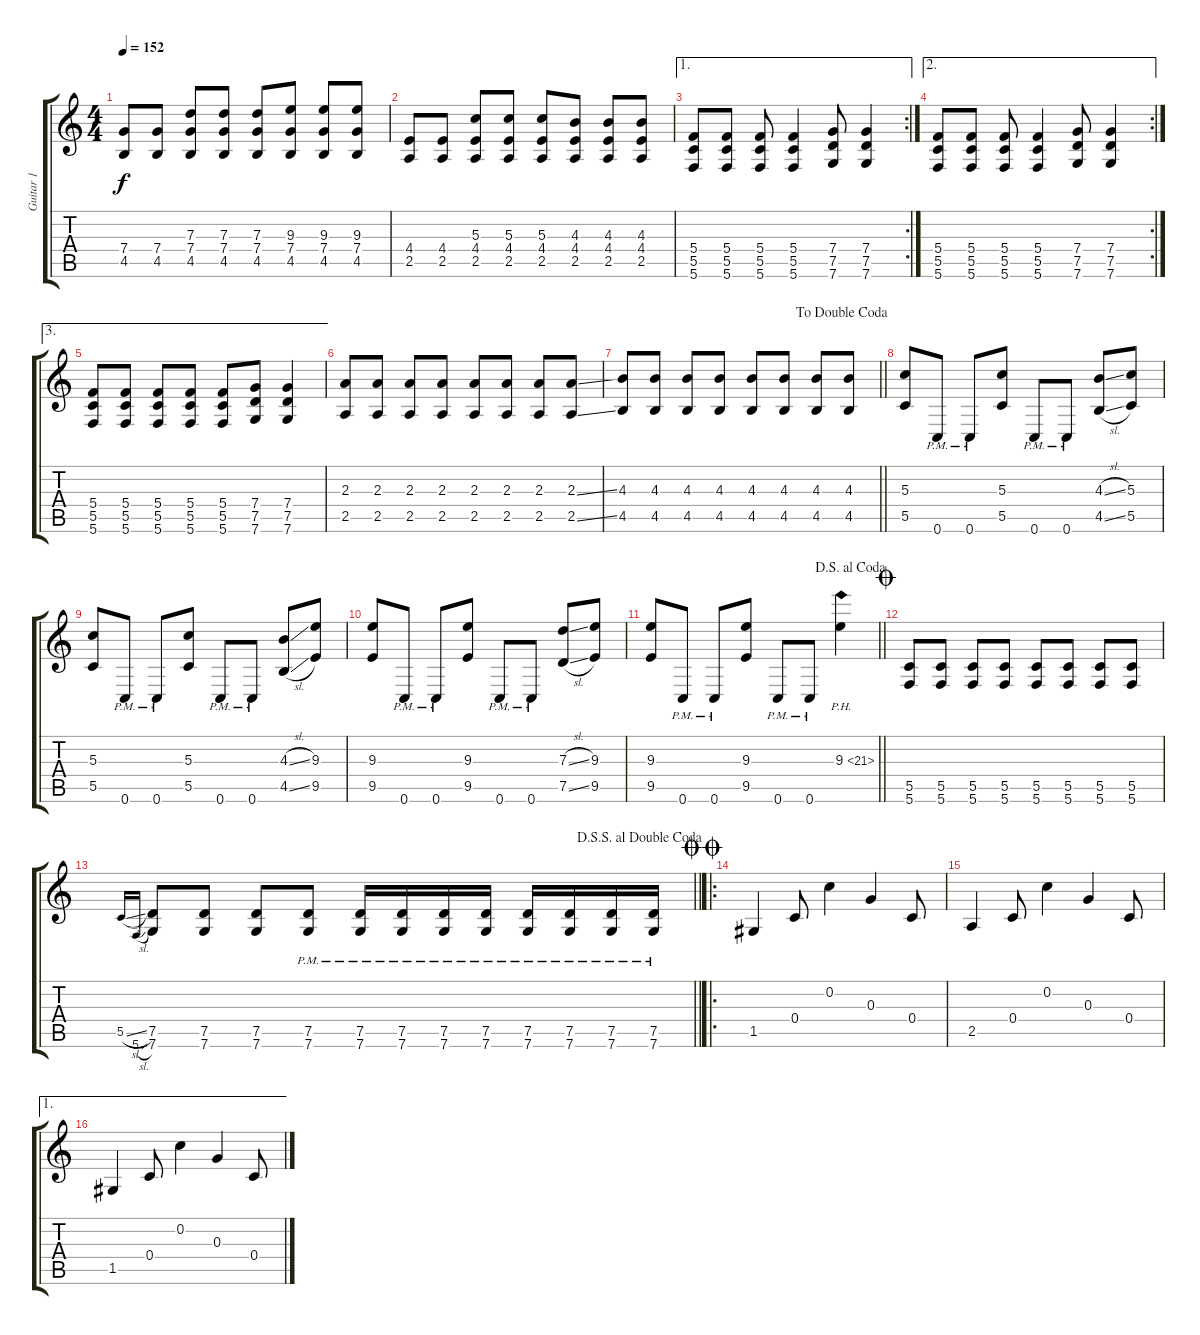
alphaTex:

\track ("Guitar 1" "Guitar 1") {instrument overdrivenguitar}
\staff {score tabs}
\tuning (E4 C4 G3 C3 G2 C2) {hide}
\ts (4 4)
\tempo 152
\clef g2
\ks c
(7.4 4.5).8{dy f} (7.4 4.5).8 (7.3 7.4 4.5).8 (7.3 7.4 4.5).8 (7.3 7.4 4.5).8 (9.3 7.4 4.5).8 (9.3 7.4 4.5).8 (9.3 7.4 4.5).8 |
(4.4 2.5).8 (4.4 2.5).8 (5.3 4.4 2.5).8 (5.3 4.4 2.5).8 (5.3 4.4 2.5).8 (4.3 4.4 2.5).8 (4.3 4.4 2.5).8 (4.3 4.4 2.5).8 |
\ae 1
\rc 2
(5.4 5.5 5.6).8 (5.4 5.5 5.6).8 (5.4 5.5 5.6).8 (5.4 5.5 5.6).4 (7.4 7.5 7.6).8 (7.4 7.5 7.6).4 |
\ae 2
\rc 2
(5.4 5.5 5.6).8 (5.4 5.5 5.6).8 (5.4 5.5 5.6).8 (5.4 5.5 5.6).4 (7.4 7.5 7.6).8 (7.4 7.5 7.6).4 |
\ae 3
(5.4 5.5 5.6).8 (5.4 5.5 5.6).8 (5.4 5.5 5.6).8 (5.4 5.5 5.6).8 (5.4 5.5 5.6).8 (7.4 7.5 7.6).8 (7.4 7.5 7.6).4 |
(2.3 2.5).8 (2.3 2.5).8 (2.3 2.5).8 (2.3 2.5).8 (2.3 2.5).8 (2.3 2.5).8 (2.3 2.5).8 (2.3{ss} 2.5{ss}).8 |
\jump dadoublecoda
\barLineRight lightlight
(4.3 4.5).8 (4.3 4.5).8 (4.3 4.5).8 (4.3 4.5).8 (4.3 4.5).8 (4.3 4.5).8 (4.3 4.5).8 (4.3 4.5).8 |
(5.3 5.5).8 0.6{pm}.8 0.6{pm}.8 (5.3 5.5).8 0.6{pm}.8 0.6{pm}.8 (4.3{sl} 4.5{sl}).8 (5.3 5.5).8 |
(5.3 5.5).8 0.6{pm}.8 0.6{pm}.8 (5.3 5.5).8 0.6{pm}.8 0.6{pm}.8 (4.3{sl} 4.5{sl}).8 (9.3 9.5).8 |
(9.3 9.5).8 0.6{pm}.8 0.6{pm}.8 (9.3 9.5).8 0.6{pm}.8 0.6{pm}.8 (7.3{sl} 7.5{sl}).8 (9.3 9.5).8 |
\jump dalsegnoalcoda
\barLineRight lightlight
(9.3 9.5).8 0.6{pm}.8 0.6{pm}.8 (9.3 9.5).8 0.6{pm}.8 0.6{pm}.8 9.3{ph 12}.4 |
\jump coda
(5.5 5.6).8 (5.5 5.6).8 (5.5 5.6).8 (5.5 5.6).8 (5.5 5.6).8 (5.5 5.6).8 (5.5 5.6).8 (5.5 5.6).8 |
\jump dalsegnosegnoaldoublecoda
\barLineRight lightlight
5.5{sl}.16{gr onbeat} 5.6{sl}.16{gr onbeat} (7.5 7.6).8 (7.5 7.6).8 (7.5 7.6).8 (7.5{pm} 7.6{pm}).8 (7.5{pm} 7.6{pm}).16 (7.5{pm} 7.6{pm}).16 (7.5{pm} 7.6{pm}).16 (7.5{pm} 7.6{pm}).16 (7.5{pm} 7.6{pm}).16 (7.5{pm} 7.6{pm}).16 (7.5{pm} 7.6{pm}).16 (7.5{pm} 7.6{pm}).16 |
\ro
\jump doublecoda
1.5.4 0.4.8 0.2.4 0.3.4 0.4.8 |
2.5.4 0.4.8 0.2.4 0.3.4 0.4.8 |
\ae 1
1.5.4 0.4.8 0.2.4 0.3.4 0.4.8
